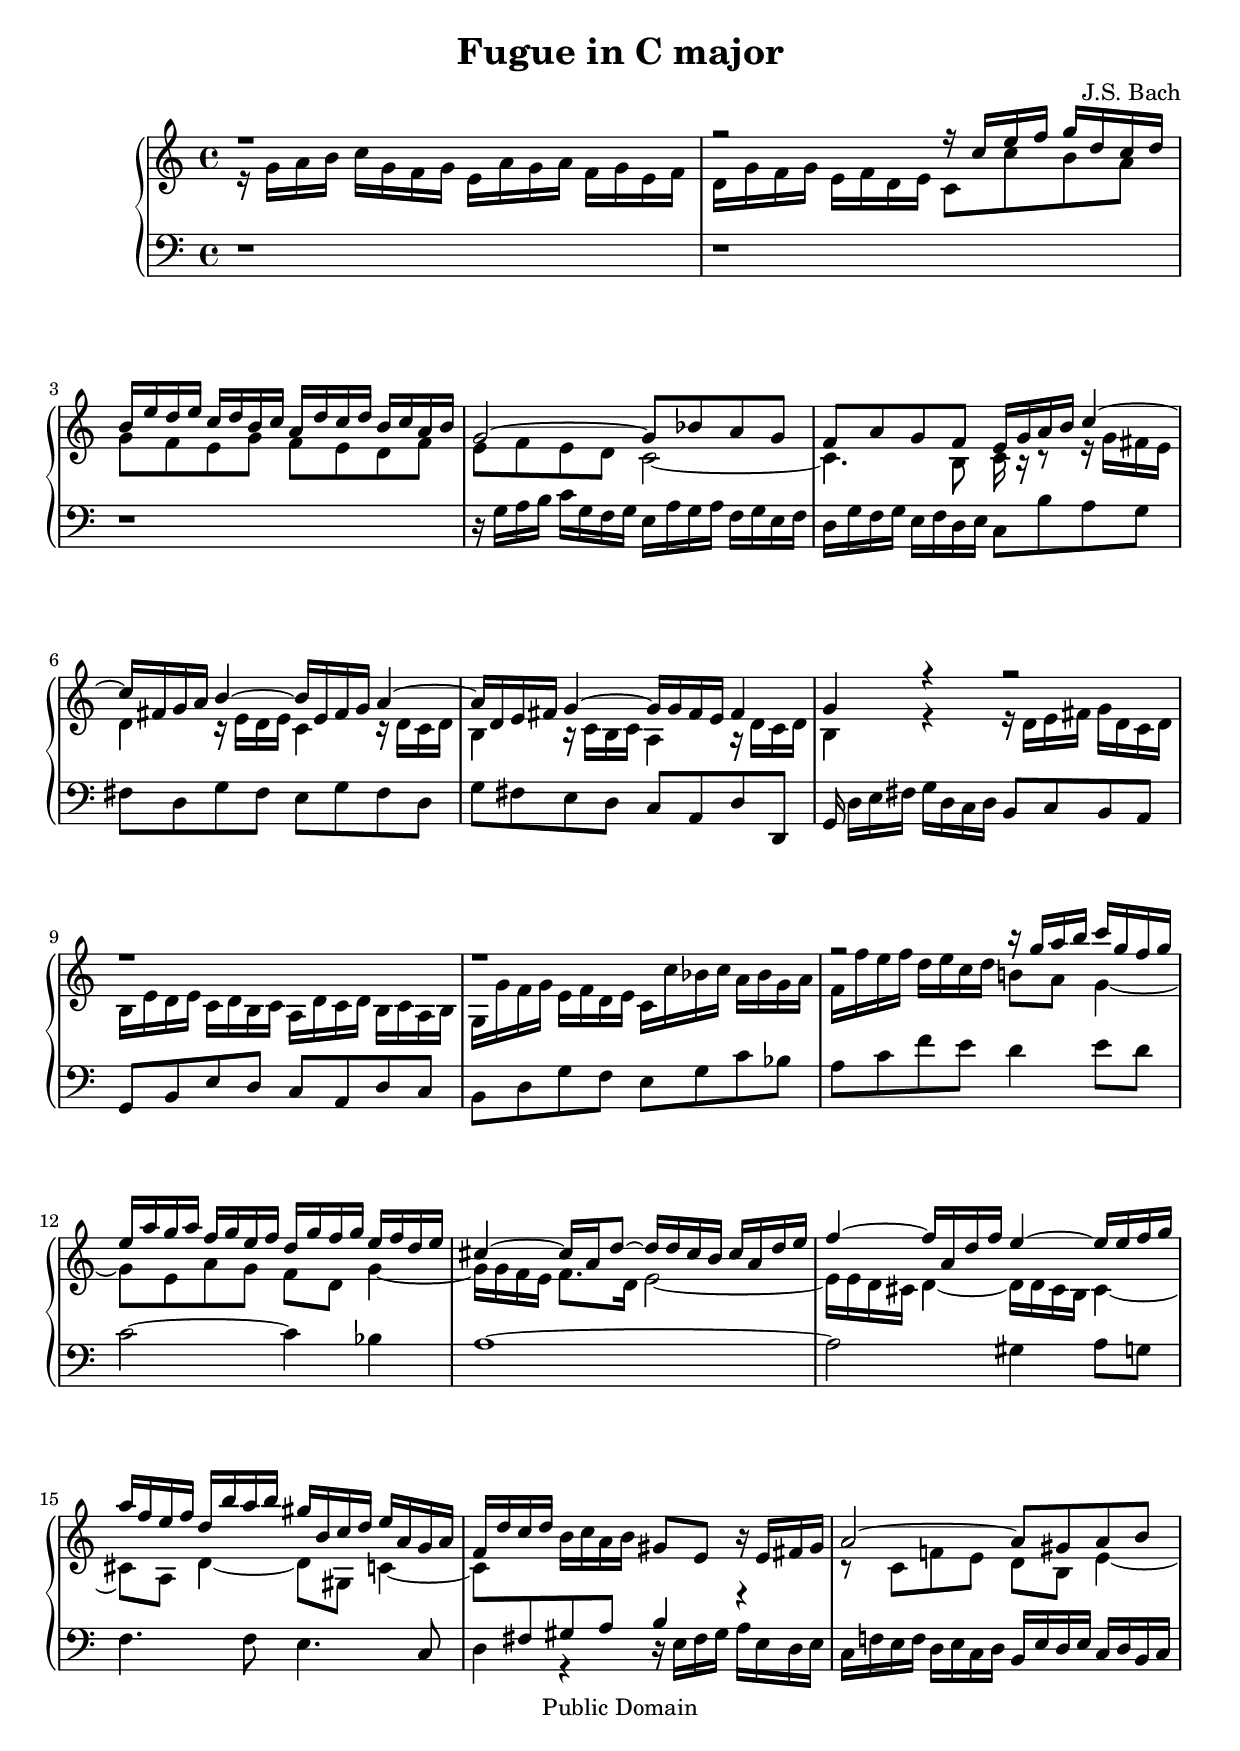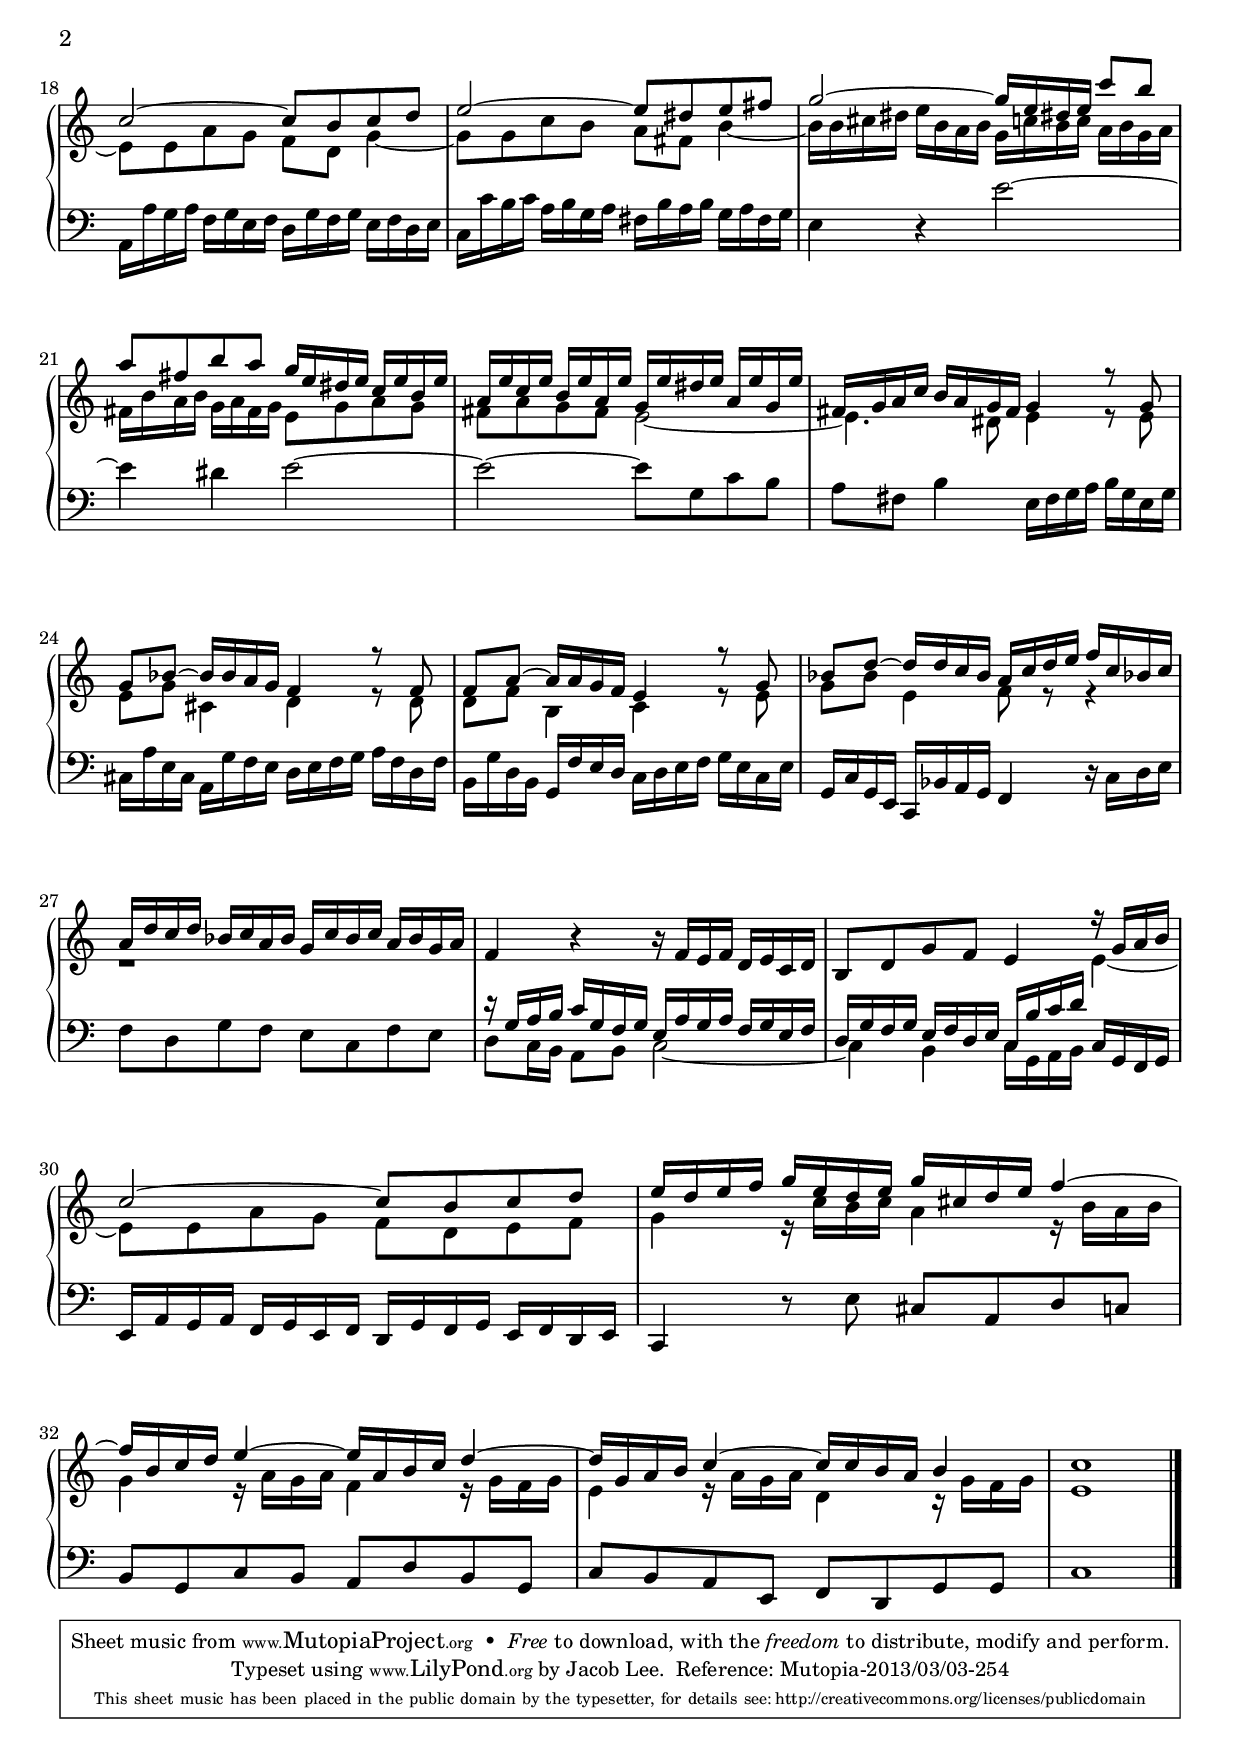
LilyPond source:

#(set-global-staff-size 20)

\header {
    title = "Fugue in C major"
    composer = "J.S. Bach"
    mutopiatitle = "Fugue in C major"
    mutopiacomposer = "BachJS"
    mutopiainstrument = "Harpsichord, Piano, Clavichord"
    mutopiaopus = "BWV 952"
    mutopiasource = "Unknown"

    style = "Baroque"
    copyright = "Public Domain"
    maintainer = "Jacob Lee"
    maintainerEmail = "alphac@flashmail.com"

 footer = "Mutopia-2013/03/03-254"
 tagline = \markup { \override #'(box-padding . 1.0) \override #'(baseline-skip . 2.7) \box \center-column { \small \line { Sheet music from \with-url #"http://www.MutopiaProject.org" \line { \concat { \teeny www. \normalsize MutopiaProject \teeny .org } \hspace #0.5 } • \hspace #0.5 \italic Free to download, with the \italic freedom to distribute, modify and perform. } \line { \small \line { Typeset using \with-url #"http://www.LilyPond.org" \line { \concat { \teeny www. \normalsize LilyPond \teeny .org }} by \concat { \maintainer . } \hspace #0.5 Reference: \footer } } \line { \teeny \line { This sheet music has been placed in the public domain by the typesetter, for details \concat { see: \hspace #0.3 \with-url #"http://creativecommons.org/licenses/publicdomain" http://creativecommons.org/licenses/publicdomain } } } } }
}

\version "2.16.1"

partone =  \relative c'' {
    \clef treble
    \key c \major
    \voiceTwo
    
    r16 g a b c g f g e a g a f g e f
    d g f g e f d e c8 c'8 b a
    g f e g f e d f
    e f e d c2 ~

    c4. b8 c16 r16 r8 r16 g' fis e
    d4 r16 e d e c4 r16 d c d
    b4 r16 c b c a4 r16 d c d
    b4 r4 r16 d e fis g d c d

    b e d e c d b c a d c d b c a b
    g g' f g e f d e c c' bes c a bes g a
    f f' e f d e c d b!8 a g4 ~
    g8 e a g f d g4 ~

    g16 g f e f8. d16 e2 ~
    e16 e d cis d4 ~ d16 d cis b cis4 ~
    cis8 a d4 ~ d8 gis, c4 ~
    c8 \change Staff = "down" \voiceOne fis, gis a b4 r4

    \change Staff = "up" \voiceTwo r8 c f! e d b e4 ~
    e8 e a g f d g4 ~
    g8 g c b a fis b4 ~
    b16 b cis dis e b a b g c b c a b g a

    fis b a b g a fis g e8 g a g
    fis a g fis e2 ~
    e4. dis8 e4 r8 e
    e g cis,4 d r8 d

    d f b,4 c r8 e
    g bes e,4 f8 r8 r4
    r1
    \change Staff = "down" \voiceOne r16 g, a b c g f g e a g a f g e f

    d g f g e f d e c b' c d \change Staff = "up" \voiceTwo e4 ~
    e8 e a g f d e f
    g4 r16 c b c a4 r16 b a b
    g4 r16 a g a f4 r16 g f g

    e4 r16 a g a d,4 r16 g f g
    e1 \bar "|."
}

parttwo =  \relative c'' {
    \clef treble
    \key c \major
    \voiceOne
    
    r1 |
    r2 r16 c e f g d c d |
    b e d e c d b c a d c d b c a b |
    g2 ~ g8 bes a g |

    f a g f e16 g a b c4 ~ |
    c16 fis, g a b4 ~ b16 e, fis g a4 ~ |
    a16 d, e fis g4 ~ g16 g fis e fis4 |
    g r4 r2 |

    r1 |
    r1 |
    r2 r16 g' a b c g f g |
    e a g a f g e f d g f g e f d e |
    
    cis4 ~ cis16 a d8 ~ d16 d cis b cis a d e |
    f4 ~ f16 a, d f e4 ~ e16 e f g |
    a f e f d b' a b gis b, c d e a, g a |
    f d' c d \oneVoice b c a b gis8 e r16 e fis gis |

    \voiceOne a2 ~ a8 gis a b
    c2 ~ c8 b c d
    e2 ~ e8 dis e fis
    g2 ~ g16 e dis! e c'8 b8

    a fis b a g16 e dis e c e b e
    a, e' c e b e a, e' g, e' dis e a, e' g, e'
    fis, g a c b a g fis g4 r8 g
    g bes ~ bes16 bes a g f4 r8 f

    f a ~ a16 a g f e4 r8 g8
    bes d ~ d16 d c bes a c d e f c bes! c
    a d c d bes c a bes g c bes c a bes g a
    \oneVoice f4 r r16 f e f d e c d

    b8 d g f e4 \voiceOne r16 g a b
    c2 ~ c8 b c d
    e16 d e f g e d e g cis, d e f4 ~
    f16 b, c d e4 ~ e16 a, b c d4 ~

    d16 g, a b c4 ~ c16 c b a b4
    c1
}

partthree =  \relative c' {
    \clef bass
    \key c \major
    
    r1
    r1
    r1
    r16 g a b c g f g e a g a f g e f
    
    d g f g e f d e c8 b' a g
    fis d g fis e g fis d
    g fis e d c a d d,
    g16  d'[ e fis] g d c d b8 c b a

    g b e d c a d c
    b d g f e g c bes
    a c f e d4 e8 d
    c2 ~ c4 bes

    a1 ~
    a2 gis4 a8 g
    f4. f8 e4. c8
    d4 r r16 e fis gis a e d e

    c f! e f d e c d b e d e c d b c
    a a' g a f g e f d g f g e f d e
    c c' b c a b g a fis b a b g a fis g
    e4 r e'2 ~

    e4 dis e2 ~
    e2 ~ e8 g, c b
    a fis b4 e,16 fis g a b g e g
    cis, a' e cis a g' f e d e f g a f d f

    b, g' d b g f' e d c d e f g e c e
    g, c g e c bes' a g f4 r16 c' d e
    f8 d g f e c f e
    \voiceTwo d c16 b a8 b c2 ~

    c4 b c16 g a b \oneVoice c g f g
    e a g a f g e f d g f g e f d e
    c4 r8 e' cis a d c
    b g c b a d b g

    c b a e f d g g
    c1
}

\score {
     \new PianoStaff <<
	\new Staff = "up" <<
	    \partone
	    \parttwo
	>>
	\new Staff = "down" \partthree
    >>
    
    \layout {}
    \midi {}
}

